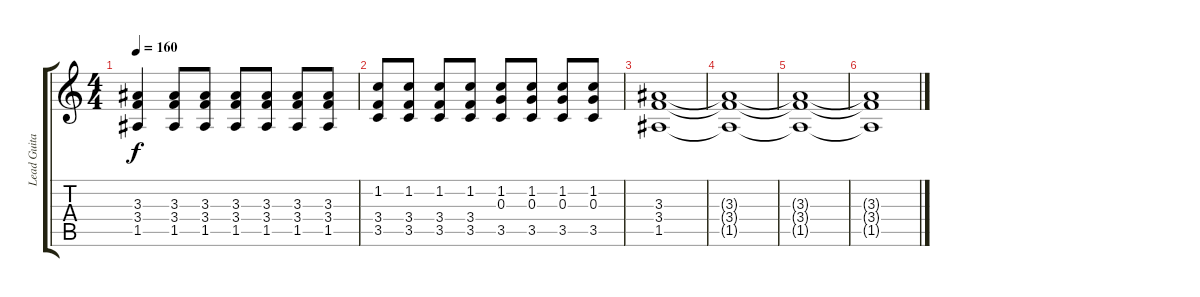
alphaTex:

\track ("Lead Guitar" "Lead Guita") {instrument distortionguitar}
\staff {score tabs}
\tuning (E4 B3 G3 D3 A2 E2) {hide}
\ts (4 4)
\tempo 160
\clef g2
\ks c
(3.3 3.4 1.5).4{dy f} (3.3 3.4 1.5).8 (3.3 3.4 1.5).8 (3.3 3.4 1.5).8 (3.3 3.4 1.5).8 (3.3 3.4 1.5).8 (3.3 3.4 1.5).8 |
(1.2 3.4 3.5).8 (1.2 3.4 3.5).8 (1.2 3.4 3.5).8 (1.2 3.4 3.5).8 (1.2 0.3 3.5).8 (1.2 0.3 3.5).8 (1.2 0.3 3.5).8 (1.2 0.3 3.5).8 |
(3.3 3.4 1.5).1 |
(3.3{t} 3.4{t} 1.5{t}).1 |
(3.3{t} 3.4{t} 1.5{t}).1 |
(3.3{t} 3.4{t} 1.5{t}).1
